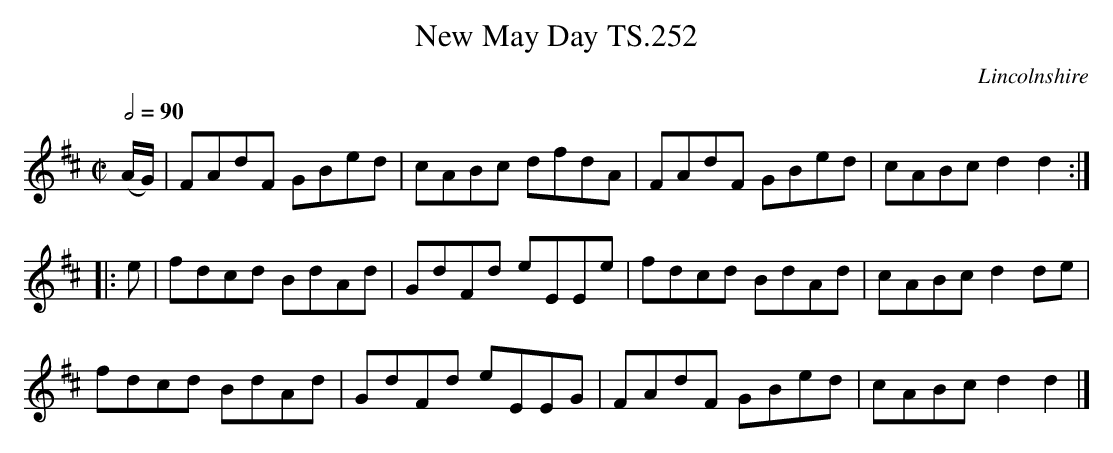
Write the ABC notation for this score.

X:1
T:New May Day TS.252
L:1/8
M:C|
O:Lincolnshire
Q:1/2=90
K:D
(A/G/)|FAdF GBed|cABc dfdA|FAdF GBed|cABcd2d2:|!
|:e|fdcd BdAd|GdFd eEEe|fdcd BdAd|cABc d2de|!
fdcd BdAd|GdFd eEEG|FAdF GBed|cABc d2d2|]
